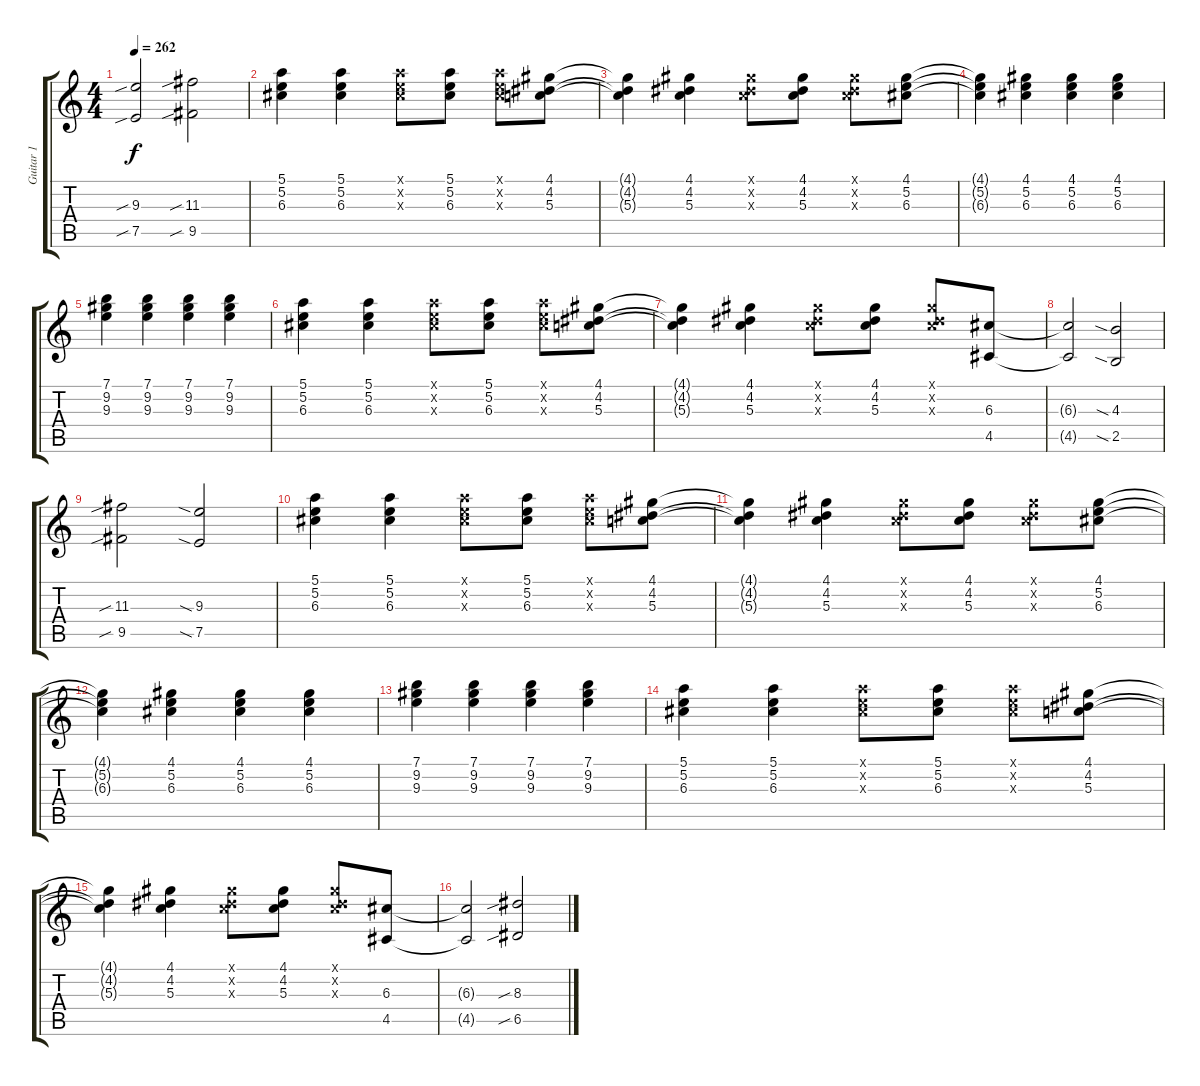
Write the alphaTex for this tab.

\track ("Guitar 1" "Guitar 1") {instrument overdrivenguitar}
\staff {score tabs}
\tuning (E4 B3 G3 D3 A2 E2) {hide}
\ts (4 4)
\tempo 262
\clef g2
\ks c
(9.3{sib} 7.5{sib}).2{dy f} (11.3{sib} 9.5{sib}).2 |
(5.1 5.2 6.3).4 (5.1 5.2 6.3).4 (5.1{x} 5.2{x} 6.3{x}).8 (5.1 5.2 6.3).8 (5.1{x} 5.2{x} 6.3{x}).8 (4.1 4.2 5.3).8 |
(4.1{t} 4.2{t} 5.3{t}).4 (4.1 4.2 5.3).4 (4.1{x} 4.2{x} 5.3{x}).8 (4.1 4.2 5.3).8 (4.1{x} 4.2{x} 5.3{x}).8 (4.1 5.2 6.3).8 |
(4.1{t} 5.2{t} 6.3{t}).4 (4.1 5.2 6.3).4 (4.1 5.2 6.3).4 (4.1 5.2 6.3).4 |
(7.1 9.2 9.3).4 (7.1 9.2 9.3).4 (7.1 9.2 9.3).4 (7.1 9.2 9.3).4 |
(5.1 5.2 6.3).4 (5.1 5.2 6.3).4 (5.1{x} 5.2{x} 6.3{x}).8 (5.1 5.2 6.3).8 (5.1{x} 5.2{x} 6.3{x}).8 (4.1 4.2 5.3).8 |
(4.1{t} 4.2{t} 5.3{t}).4 (4.1 4.2 5.3).4 (4.1{x} 4.2{x} 5.3{x}).8 (4.1 4.2 5.3).8 (4.1{x} 4.2{x} 5.3{x}).8 (6.3 4.5).8 |
(6.3{t} 4.5{t}).2 (4.3{sia} 2.5{sia}).2 |
(11.3{sib} 9.5{sib}).2 (9.3{sia} 7.5{sia}).2 |
(5.1 5.2 6.3).4 (5.1 5.2 6.3).4 (5.1{x} 5.2{x} 6.3{x}).8 (5.1 5.2 6.3).8 (5.1{x} 5.2{x} 6.3{x}).8 (4.1 4.2 5.3).8 |
(4.1{t} 4.2{t} 5.3{t}).4 (4.1 4.2 5.3).4 (4.1{x} 4.2{x} 5.3{x}).8 (4.1 4.2 5.3).8 (4.1{x} 4.2{x} 5.3{x}).8 (4.1 5.2 6.3).8 |
(4.1{t} 5.2{t} 6.3{t}).4 (4.1 5.2 6.3).4 (4.1 5.2 6.3).4 (4.1 5.2 6.3).4 |
(7.1 9.2 9.3).4 (7.1 9.2 9.3).4 (7.1 9.2 9.3).4 (7.1 9.2 9.3).4 |
(5.1 5.2 6.3).4 (5.1 5.2 6.3).4 (5.1{x} 5.2{x} 6.3{x}).8 (5.1 5.2 6.3).8 (5.1{x} 5.2{x} 6.3{x}).8 (4.1 4.2 5.3).8 |
(4.1{t} 4.2{t} 5.3{t}).4 (4.1 4.2 5.3).4 (4.1{x} 4.2{x} 5.3{x}).8 (4.1 4.2 5.3).8 (4.1{x} 4.2{x} 5.3{x}).8 (6.3 4.5).8 |
(6.3{t} 4.5{t}).2 (8.3{sib} 6.5{sib}).2
